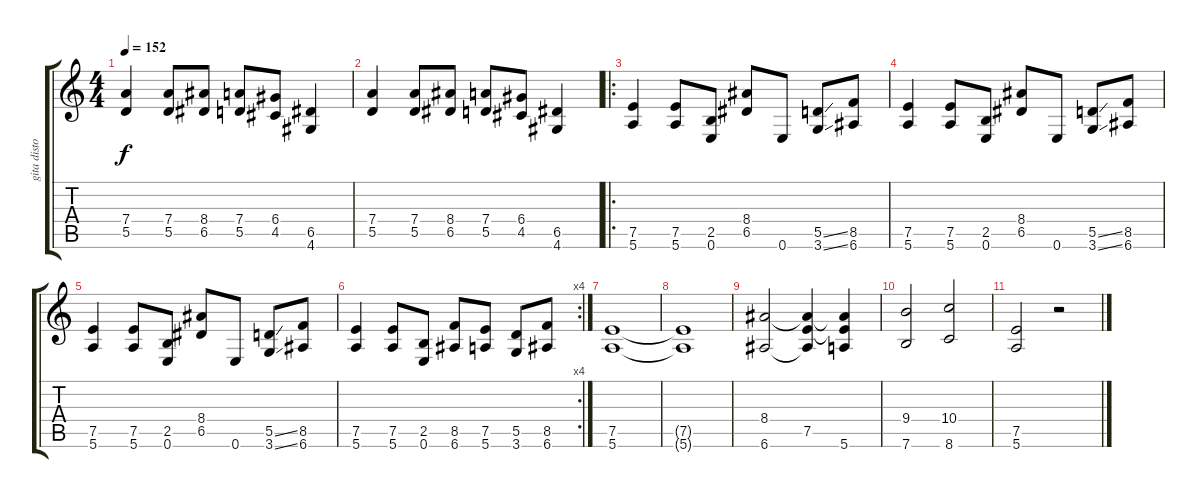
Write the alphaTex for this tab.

\track ("gita distortion" "gita disto") {instrument overdrivenguitar}
\staff {score tabs}
\tuning (E4 B3 G3 D3 A2 E2) {hide}
\ts (4 4)
\tempo 152
\clef g2
\ks c
(7.4 5.5).4{dy f} (7.4 5.5).8 (8.4 6.5).8 (7.4 5.5).8 (6.4 4.5).8 (6.5 4.6).4 |
(7.4 5.5).4 (7.4 5.5).8 (8.4 6.5).8 (7.4 5.5).8 (6.4 4.5).8 (6.5 4.6).4 |
\ro
(7.5 5.6).4 (7.5 5.6).8 (2.5 0.6).8 (8.4 6.5).8 0.6.8 (5.5{ss} 3.6{ss}).8 (8.5 6.6).8 |
(7.5 5.6).4 (7.5 5.6).8 (2.5 0.6).8 (8.4 6.5).8 0.6.8 (5.5{ss} 3.6{ss}).8 (8.5 6.6).8 |
(7.5 5.6).4 (7.5 5.6).8 (2.5 0.6).8 (8.4 6.5).8 0.6.8 (5.5{ss} 3.6{ss}).8 (8.5 6.6).8 |
\rc 4
(7.5 5.6).4 (7.5 5.6).8 (2.5 0.6).8 (8.5 6.6).8 (7.5 5.6).8 (5.5 3.6).8 (8.5 6.6).8 |
(7.5 5.6).1 |
(7.5{t} 5.6{t}).1 |
(8.4 6.6).2 (8.4{t} 7.5 6.6{t}).4 (8.4{t} 7.5{t} 5.6).4 |
(9.4 7.6).2 (10.4 8.6).2 |
(7.5 5.6).2 r.2
